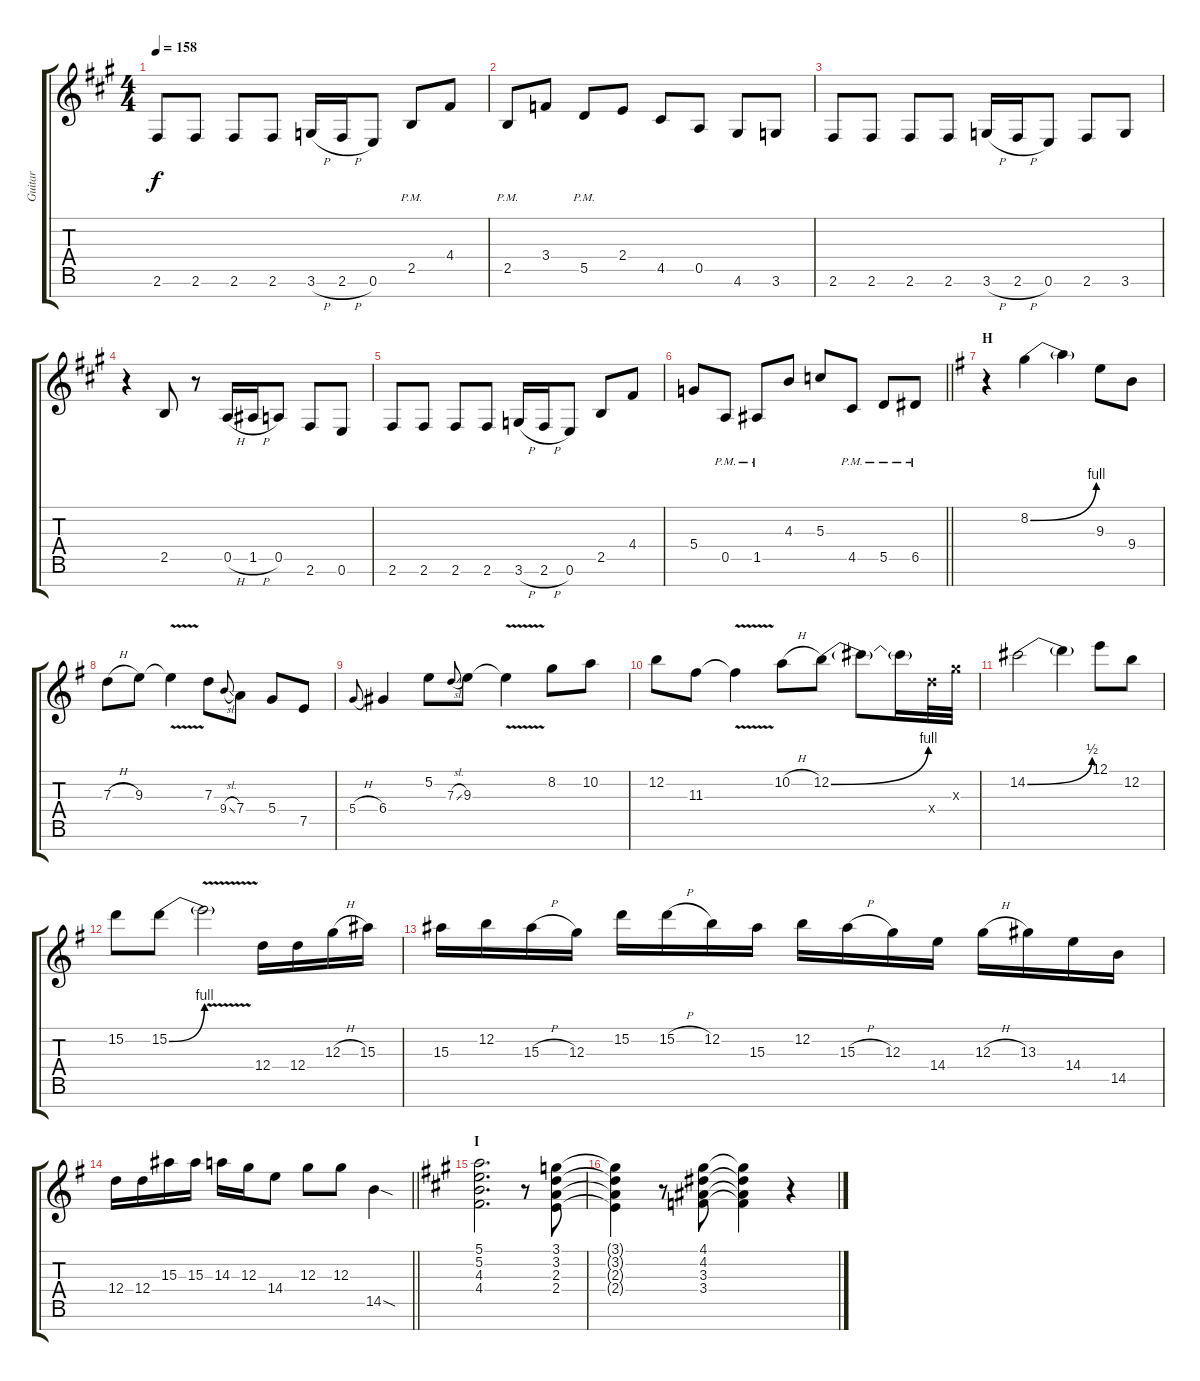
\track ("Guitar" "Guitar") {instrument acousticguitarsteel}
\staff {score tabs}
\tuning (E4 B3 G3 D3 A2 E2 B1) {hide}
\ts (4 4)
\tempo 158
\clef g2
\ks f#minor
2.6.8{dy f} 2.6.8 2.6.8 2.6.8 3.6{h}.16 2.6{h}.16 0.6.8 2.5{pm}.8 4.4.8 |
2.5{pm}.8 3.4.8 5.5{pm}.8 2.4.8 4.5.8 0.5.8 4.6.8 3.6.8 |
\ks a
2.6.8 2.6.8 2.6.8 2.6.8 3.6{h}.16 2.6{h}.16 0.6.8 2.6.8 3.6.8 |
r.4 2.5.8 r.8 0.5{h}.16 1.5{h}.16 0.5.8 2.6.8 0.6.8 |
2.6.8 2.6.8 2.6.8 2.6.8 3.6{h}.16 2.6{h}.16 0.6.8 2.5.8 4.4.8 |
\barLineRight lightlight
5.4.8 0.5{pm}.8 1.5{pm}.8 4.3.8 5.3.8 4.5{pm}.8 5.5{pm}.8 6.5{pm}.8 |
\section ("" "H")
\ks g
r.4{volume 15} 8.2{be (bend 0 0 60 4)}.4 8.2{t}.4 9.3.8 9.4.8 |
7.3{h}.8 9.3.8 9.3{v t}.4 7.3.8 9.4{sl}.8{gr onbeat} 7.4.8 5.4.8 7.5.8 |
5.4{h}.8{gr onbeat} 6.4.4 5.2.8 7.3{sl}.8{gr onbeat} 9.3.8 9.3{v t}.4 8.2.8 10.2.8 |
12.2.8 11.3.8 11.3{v t}.4 10.2{h}.8 12.2{be (bend 0 0 60 4)}.8 12.2{t}.8 12.2{t}.16 12.4{x}.32 12.3{x}.32 |
14.2{be (bend 0 0 60 2)}.2 14.2{t}.4 12.1.8 12.2.8 |
15.2.8 15.2{be (bend 0 0 60 4)}.8 15.2{v t}.2 12.4.16 12.4.16 12.3{h}.16 15.3.16 |
15.3.16 12.2.16 15.3{h}.16 12.3.16 15.2.16 15.2{h}.16 12.2.16 15.3.16 12.2.16 15.3{h}.16 12.3.16 14.4.16 12.3{h}.16 13.3.16 14.4.16 14.5.16 |
\barLineRight lightlight
12.4.16 12.4.16 15.3.16 15.3.16 14.3.16 12.3.16 14.4.8 12.3.8 12.3.8 14.5{sod}.4 |
\section ("" "I")
\ks a
(5.1 5.2 4.3 4.4).2{d instrument electricguitarjazz} r.8 (3.1 3.2 2.3 2.4).8 |
(3.1{t} 3.2{t} 2.3{t} 2.4{t}).4 r.8 (4.1 4.2 3.3 3.4).8 (4.1{t} 4.2{t} 3.3{t} 3.4{t}).4 r.4
